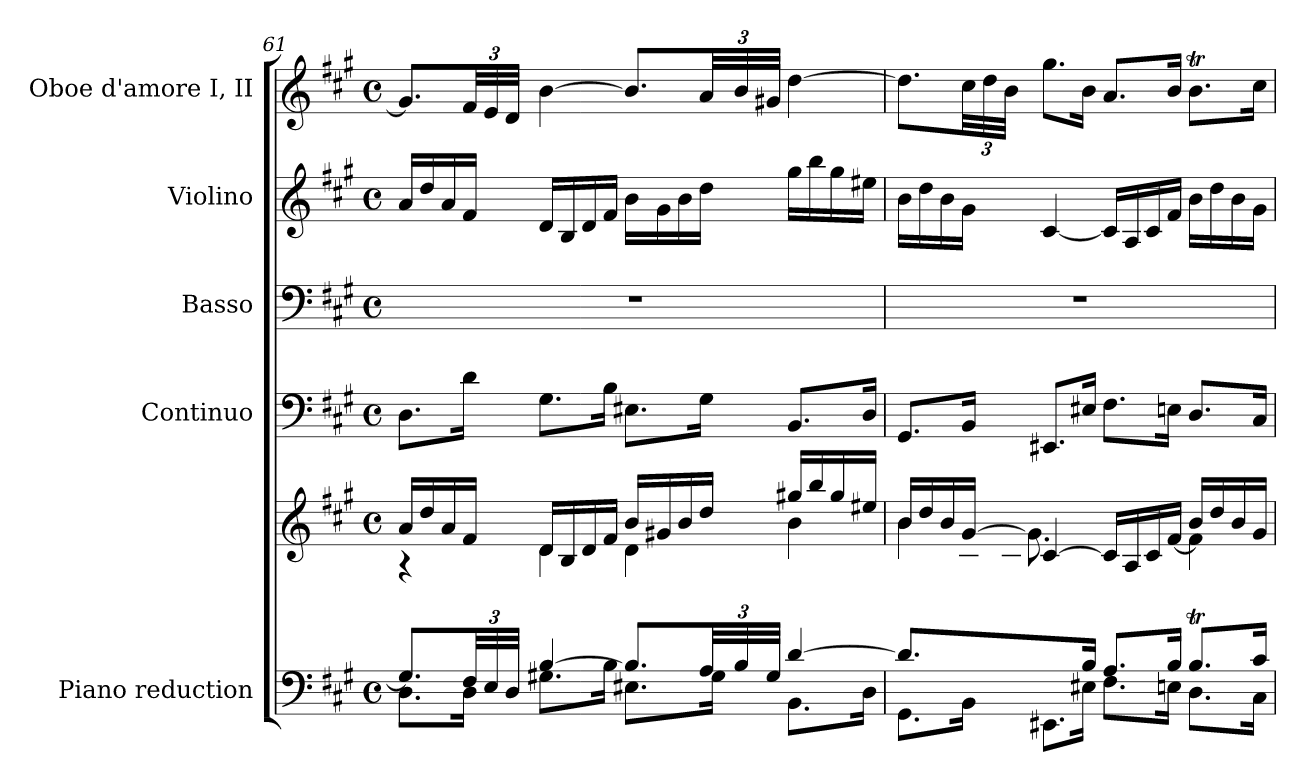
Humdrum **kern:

**kern	**kern	**kern	**kern	**kern	**kern
*part5	*part5	*part4	*part3	*part2	*part1
*staff6	*staff5	*staff4	*staff3	*staff2	*staff1
*I"Piano reduction	*	*I"Continuo	*I"Basso	*I"Violino	*I"Oboe d'amore I, II
*I'Pno	*	*	*	*I'Vln	*I'Ob
*clefF4	*clefG2	*clefF4	*clefF4	*clefG2	*clefG2
*k[f#c#g#]	*k[f#c#g#]	*k[f#c#g#]	*k[f#c#g#]	*k[f#c#g#]	*k[f#c#g#]
*M4/4	*M4/4	*M4/4	*M4/4	*M4/4	*M4/4
*met(c)	*met(c)	*met(c)	*met(c)	*met(c)	*met(c)
=61	=61	=61	=61	=61	=61
*^	*^	*	*	*	*
8.G/L]	8.D\L	16a/LL	4r	8.D\L	1r	16a/LL	8.g/L]
.	.	16dd/	.	.	.	16dd/	.
.	.	16a/	.	.	.	16a/	.
*Xbrackettup	*	*	*	*	*	*	*Xbrackettup
48F#/LL	16D\Jk	16f#/JJ	.	16d\Jk	.	16f#/JJ	48f#/LL
48E/	.	.	.	.	.	.	48e/
48D/JJJ	.	.	.	.	.	.	48d/JJJ
[4B/	8.G#X\L	16d/LL	4d\	8.G#\L	.	16d/LL	[4b\
.	.	16B/	.	.	.	16B/	.
.	.	16d/	.	.	.	16d/	.
.	16B\Jk	16f#/JJ	.	16B\Jk	.	16f#/JJ	.
8.B/L]	8.E#X\L	16b/LL	4d\	8.E#X\L	.	16b\LL	8.b/L]
.	.	16g#X/	.	.	.	16g#\	.
.	.	16b/	.	.	.	16b\	.
48A/LL	16G#\Jk	16dd/JJ	.	16G#\Jk	.	16dd\JJ	48a/LL
48B/	.	.	.	.	.	.	48b/
48G#/JJJ	.	.	.	.	.	.	48g#X/JJJ
[4d/	8.BB\L	16gg#X/LL	4b\	8.BB/L	.	16gg#\LL	[4dd\
.	.	16bb/	.	.	.	16bb\	.
.	.	16gg#/	.	.	.	16gg#\	.
.	16D\Jk	16ee#X/JJ	.	16D/Jk	.	16ee#X\JJ	.
!!LO:PB:g=z
=62	=62	=62	=62	=62	=62	=62	=62
*	*	*	*^	*	*	*	*
8.d/L]	8.GG#\L	16b/LL	4b\	8.ryy	8.GG#/L	1r	16b\LL	8.dd\L]
.	.	16dd/	.	.	.	.	16dd\	.
.	.	16b/	.	.	.	.	16b\	.
*	*	*	*	*Xbrackettup	*	*	*	*
4ryy	16BB\Jk	[16g#/JJ	.	48c#\LL	16BB/Jk	.	16g#\JJ	48cc#\LL
.	.	.	.	48d\	.	.	.	48dd\
.	.	.	.	48B\JJJ	.	.	.	48b\JJJ
.	8.EE#X\L	[>4c#/	4ryy	8.g#\L]	8.EE#X/L	.	[4c#/	8.gg#\L
16B/Jk	16E#X\Jk	.	.	2ryy	16E#X/Jk	.	.	16b\Jk
8.A/L	8.F#\L	16c#/LL]	4ryy	.	8.F#\L	.	16c#/LL]	8.a/L
.	.	16A/	.	.	.	.	16A/	.
.	.	16c#/	.	.	.	.	16c#/	.
16B/Jk	16En\Jk	[<16f#/JJ	.	.	16En\Jk	.	16f#/JJ	16b/Jk
8.BT/L	8.D\L	16b/LL	4f#\]	.	8.D/L	.	16b\LL	8.bT\L
.	.	16dd/	.	.	.	.	16dd\	.
.	.	16b/	.	.	.	.	16b\	.
16c#/Jk	16C#\Jk	16g#/JJ	.	16ryy	16C#/Jk	.	16g#\JJ	16cc#\Jk
*v	*v	*	*	*	*	*	*	*
*	*v	*v	*v	*	*	*	*
=	=	=	=	=	=
*-	*-	*-	*-	*-	*-
